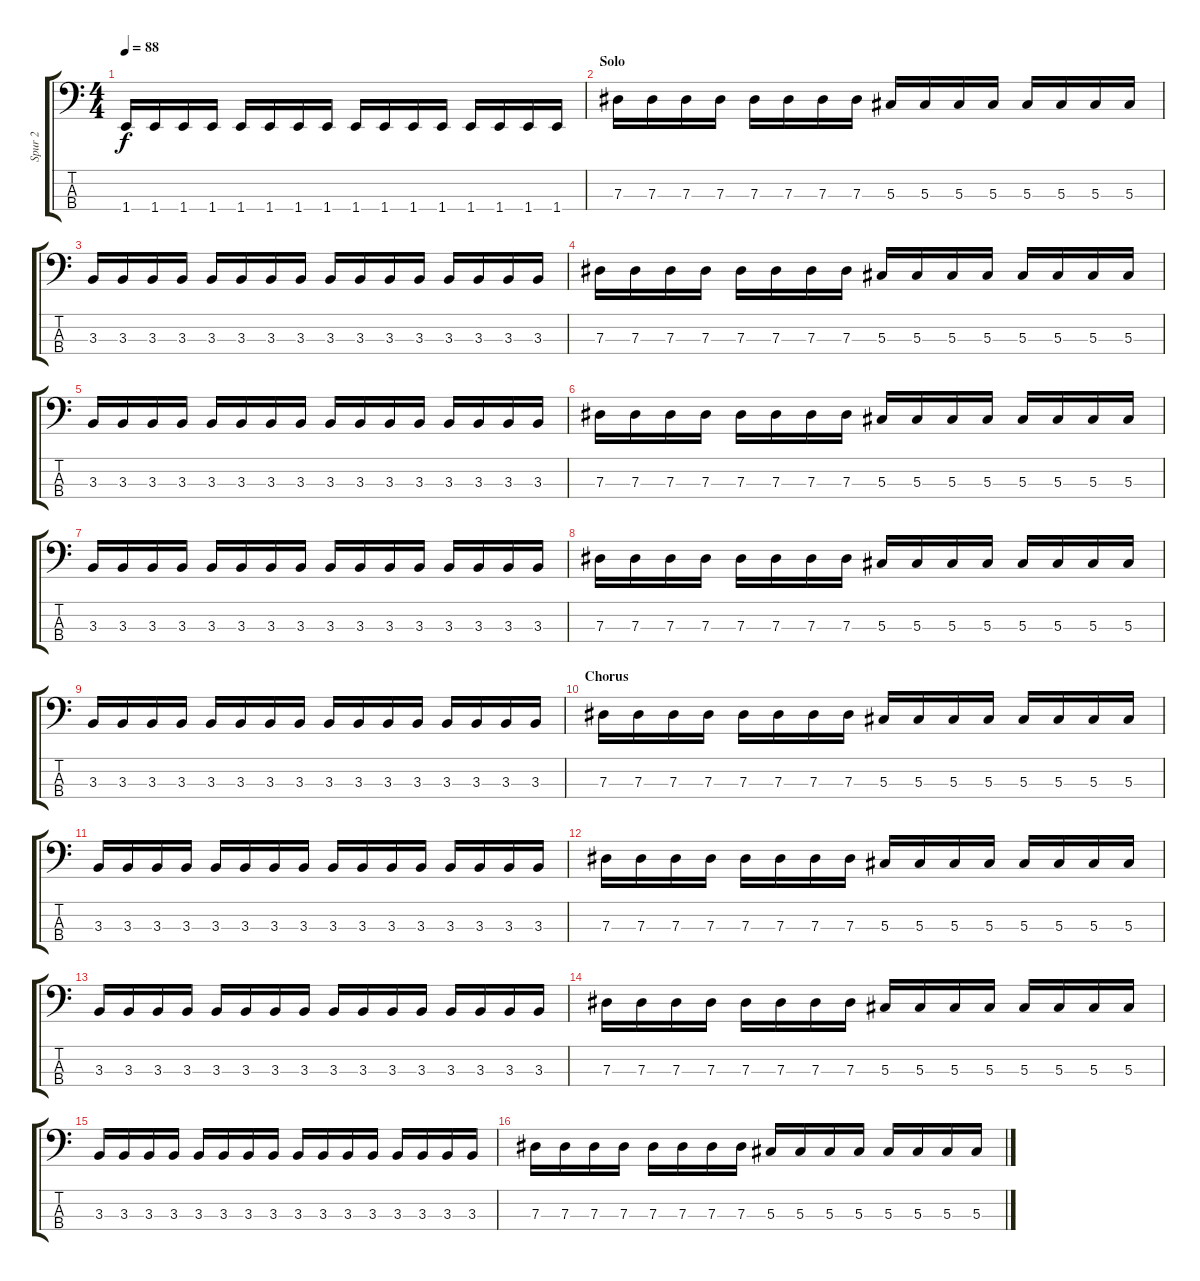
\track ("Spur 2" "Spur 2") {instrument electricbassfinger}
\staff {score tabs}
\tuning (Gb2 Db2 Ab1 Eb1) {hide}
\ts (4 4)
\tempo 88
\clef f4
\ks c
1.4.16{dy f} 1.4.16 1.4.16 1.4.16 1.4.16 1.4.16 1.4.16 1.4.16 1.4.16 1.4.16 1.4.16 1.4.16 1.4.16 1.4.16 1.4.16 1.4.16 |
\section ("" "Solo")
7.3.16 7.3.16 7.3.16 7.3.16 7.3.16 7.3.16 7.3.16 7.3.16 5.3.16 5.3.16 5.3.16 5.3.16 5.3.16 5.3.16 5.3.16 5.3.16 |
3.3.16 3.3.16 3.3.16 3.3.16 3.3.16 3.3.16 3.3.16 3.3.16 3.3.16 3.3.16 3.3.16 3.3.16 3.3.16 3.3.16 3.3.16 3.3.16 |
7.3.16 7.3.16 7.3.16 7.3.16 7.3.16 7.3.16 7.3.16 7.3.16 5.3.16 5.3.16 5.3.16 5.3.16 5.3.16 5.3.16 5.3.16 5.3.16 |
3.3.16 3.3.16 3.3.16 3.3.16 3.3.16 3.3.16 3.3.16 3.3.16 3.3.16 3.3.16 3.3.16 3.3.16 3.3.16 3.3.16 3.3.16 3.3.16 |
7.3.16 7.3.16 7.3.16 7.3.16 7.3.16 7.3.16 7.3.16 7.3.16 5.3.16 5.3.16 5.3.16 5.3.16 5.3.16 5.3.16 5.3.16 5.3.16 |
3.3.16 3.3.16 3.3.16 3.3.16 3.3.16 3.3.16 3.3.16 3.3.16 3.3.16 3.3.16 3.3.16 3.3.16 3.3.16 3.3.16 3.3.16 3.3.16 |
7.3.16 7.3.16 7.3.16 7.3.16 7.3.16 7.3.16 7.3.16 7.3.16 5.3.16 5.3.16 5.3.16 5.3.16 5.3.16 5.3.16 5.3.16 5.3.16 |
3.3.16 3.3.16 3.3.16 3.3.16 3.3.16 3.3.16 3.3.16 3.3.16 3.3.16 3.3.16 3.3.16 3.3.16 3.3.16 3.3.16 3.3.16 3.3.16 |
\section ("" "Chorus")
7.3.16 7.3.16 7.3.16 7.3.16 7.3.16 7.3.16 7.3.16 7.3.16 5.3.16 5.3.16 5.3.16 5.3.16 5.3.16 5.3.16 5.3.16 5.3.16 |
3.3.16 3.3.16 3.3.16 3.3.16 3.3.16 3.3.16 3.3.16 3.3.16 3.3.16 3.3.16 3.3.16 3.3.16 3.3.16 3.3.16 3.3.16 3.3.16 |
7.3.16 7.3.16 7.3.16 7.3.16 7.3.16 7.3.16 7.3.16 7.3.16 5.3.16 5.3.16 5.3.16 5.3.16 5.3.16 5.3.16 5.3.16 5.3.16 |
3.3.16 3.3.16 3.3.16 3.3.16 3.3.16 3.3.16 3.3.16 3.3.16 3.3.16 3.3.16 3.3.16 3.3.16 3.3.16 3.3.16 3.3.16 3.3.16 |
7.3.16 7.3.16 7.3.16 7.3.16 7.3.16 7.3.16 7.3.16 7.3.16 5.3.16 5.3.16 5.3.16 5.3.16 5.3.16 5.3.16 5.3.16 5.3.16 |
3.3.16 3.3.16 3.3.16 3.3.16 3.3.16 3.3.16 3.3.16 3.3.16 3.3.16 3.3.16 3.3.16 3.3.16 3.3.16 3.3.16 3.3.16 3.3.16 |
7.3.16 7.3.16 7.3.16 7.3.16 7.3.16 7.3.16 7.3.16 7.3.16 5.3.16 5.3.16 5.3.16 5.3.16 5.3.16 5.3.16 5.3.16 5.3.16
